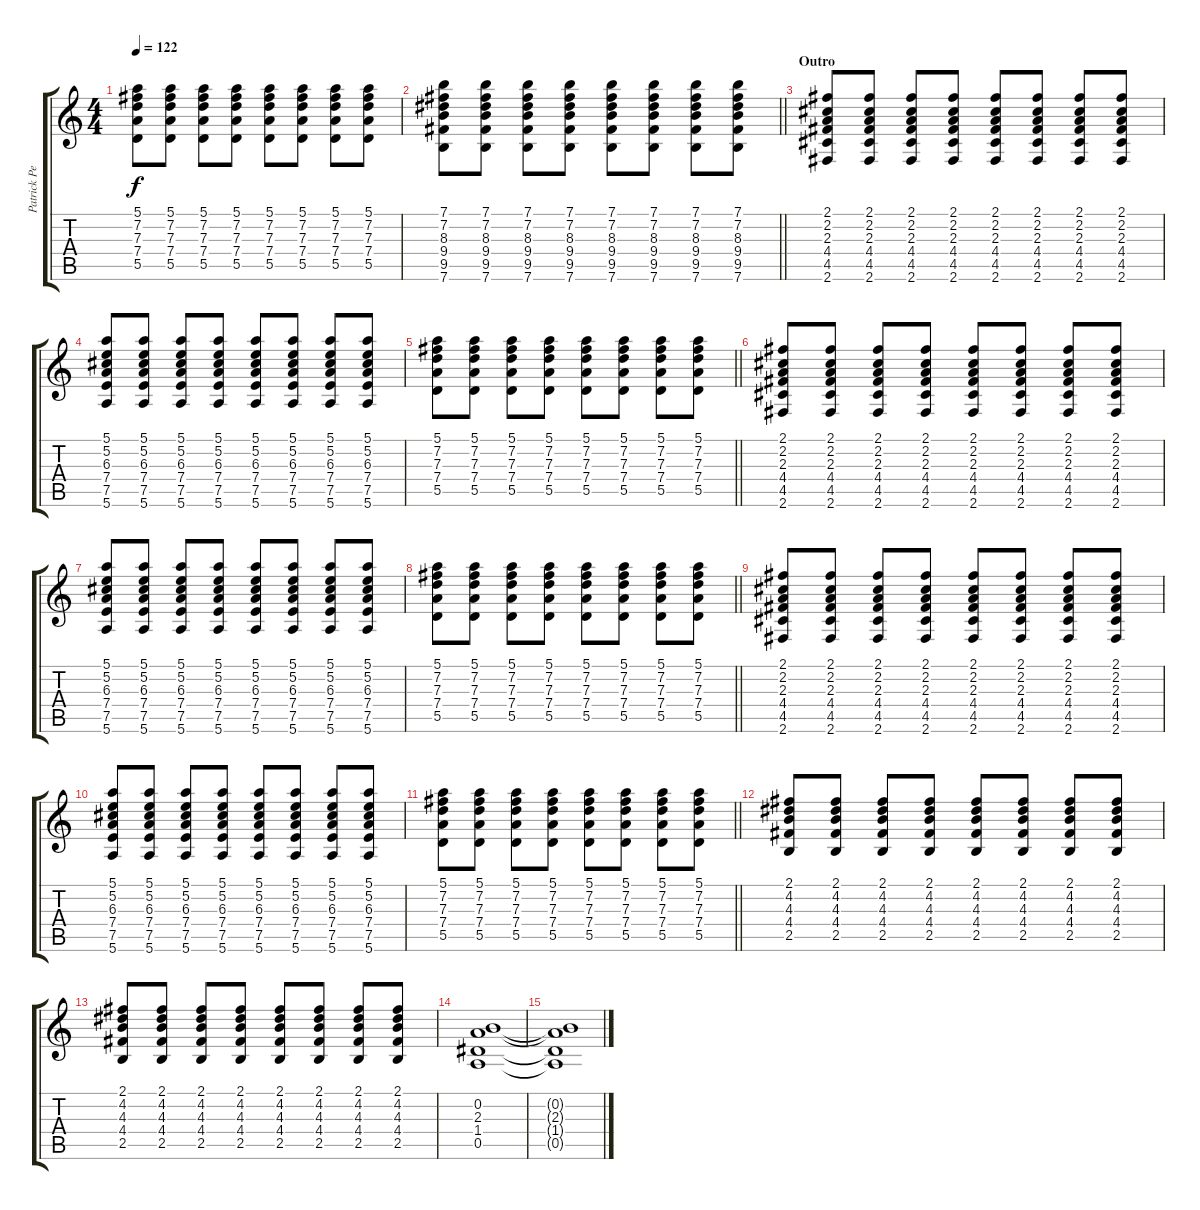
\track ("Patrick Pentland" "Patrick Pe") {instrument overdrivenguitar}
\staff {score tabs}
\tuning (E4 B3 G3 D3 A2 E2) {hide}
\ts (4 4)
\tempo 122
\clef g2
\ks c
(5.1 7.2 7.3 7.4 5.5).8{dy f} (5.1 7.2 7.3 7.4 5.5).8 (5.1 7.2 7.3 7.4 5.5).8 (5.1 7.2 7.3 7.4 5.5).8 (5.1 7.2 7.3 7.4 5.5).8 (5.1 7.2 7.3 7.4 5.5).8 (5.1 7.2 7.3 7.4 5.5).8 (5.1 7.2 7.3 7.4 5.5).8 |
\barLineRight lightlight
(7.1 7.2 8.3 9.4 9.5 7.6).8 (7.1 7.2 8.3 9.4 9.5 7.6).8 (7.1 7.2 8.3 9.4 9.5 7.6).8 (7.1 7.2 8.3 9.4 9.5 7.6).8 (7.1 7.2 8.3 9.4 9.5 7.6).8 (7.1 7.2 8.3 9.4 9.5 7.6).8 (7.1 7.2 8.3 9.4 9.5 7.6).8 (7.1 7.2 8.3 9.4 9.5 7.6).8 |
\section ("" "Outro")
(2.1 2.2 2.3 4.4 4.5 2.6).8 (2.1 2.2 2.3 4.4 4.5 2.6).8 (2.1 2.2 2.3 4.4 4.5 2.6).8 (2.1 2.2 2.3 4.4 4.5 2.6).8 (2.1 2.2 2.3 4.4 4.5 2.6).8 (2.1 2.2 2.3 4.4 4.5 2.6).8 (2.1 2.2 2.3 4.4 4.5 2.6).8 (2.1 2.2 2.3 4.4 4.5 2.6).8 |
(5.1 5.2 6.3 7.4 7.5 5.6).8 (5.1 5.2 6.3 7.4 7.5 5.6).8 (5.1 5.2 6.3 7.4 7.5 5.6).8 (5.1 5.2 6.3 7.4 7.5 5.6).8 (5.1 5.2 6.3 7.4 7.5 5.6).8 (5.1 5.2 6.3 7.4 7.5 5.6).8 (5.1 5.2 6.3 7.4 7.5 5.6).8 (5.1 5.2 6.3 7.4 7.5 5.6).8 |
\barLineRight lightlight
(5.1 7.2 7.3 7.4 5.5).8 (5.1 7.2 7.3 7.4 5.5).8 (5.1 7.2 7.3 7.4 5.5).8 (5.1 7.2 7.3 7.4 5.5).8 (5.1 7.2 7.3 7.4 5.5).8 (5.1 7.2 7.3 7.4 5.5).8 (5.1 7.2 7.3 7.4 5.5).8 (5.1 7.2 7.3 7.4 5.5).8 |
\section ("" "")
(2.1 2.2 2.3 4.4 4.5 2.6).8 (2.1 2.2 2.3 4.4 4.5 2.6).8 (2.1 2.2 2.3 4.4 4.5 2.6).8 (2.1 2.2 2.3 4.4 4.5 2.6).8 (2.1 2.2 2.3 4.4 4.5 2.6).8 (2.1 2.2 2.3 4.4 4.5 2.6).8 (2.1 2.2 2.3 4.4 4.5 2.6).8 (2.1 2.2 2.3 4.4 4.5 2.6).8 |
(5.1 5.2 6.3 7.4 7.5 5.6).8 (5.1 5.2 6.3 7.4 7.5 5.6).8 (5.1 5.2 6.3 7.4 7.5 5.6).8 (5.1 5.2 6.3 7.4 7.5 5.6).8 (5.1 5.2 6.3 7.4 7.5 5.6).8 (5.1 5.2 6.3 7.4 7.5 5.6).8 (5.1 5.2 6.3 7.4 7.5 5.6).8 (5.1 5.2 6.3 7.4 7.5 5.6).8 |
\barLineRight lightlight
(5.1 7.2 7.3 7.4 5.5).8 (5.1 7.2 7.3 7.4 5.5).8 (5.1 7.2 7.3 7.4 5.5).8 (5.1 7.2 7.3 7.4 5.5).8 (5.1 7.2 7.3 7.4 5.5).8 (5.1 7.2 7.3 7.4 5.5).8 (5.1 7.2 7.3 7.4 5.5).8 (5.1 7.2 7.3 7.4 5.5).8 |
\section ("" "")
(2.1 2.2 2.3 4.4 4.5 2.6).8 (2.1 2.2 2.3 4.4 4.5 2.6).8 (2.1 2.2 2.3 4.4 4.5 2.6).8 (2.1 2.2 2.3 4.4 4.5 2.6).8 (2.1 2.2 2.3 4.4 4.5 2.6).8 (2.1 2.2 2.3 4.4 4.5 2.6).8 (2.1 2.2 2.3 4.4 4.5 2.6).8 (2.1 2.2 2.3 4.4 4.5 2.6).8 |
(5.1 5.2 6.3 7.4 7.5 5.6).8 (5.1 5.2 6.3 7.4 7.5 5.6).8 (5.1 5.2 6.3 7.4 7.5 5.6).8 (5.1 5.2 6.3 7.4 7.5 5.6).8 (5.1 5.2 6.3 7.4 7.5 5.6).8 (5.1 5.2 6.3 7.4 7.5 5.6).8 (5.1 5.2 6.3 7.4 7.5 5.6).8 (5.1 5.2 6.3 7.4 7.5 5.6).8 |
\barLineRight lightlight
(5.1 7.2 7.3 7.4 5.5).8 (5.1 7.2 7.3 7.4 5.5).8 (5.1 7.2 7.3 7.4 5.5).8 (5.1 7.2 7.3 7.4 5.5).8 (5.1 7.2 7.3 7.4 5.5).8 (5.1 7.2 7.3 7.4 5.5).8 (5.1 7.2 7.3 7.4 5.5).8 (5.1 7.2 7.3 7.4 5.5).8 |
\section ("" "")
(2.1 4.2 4.3 4.4 2.5).8 (2.1 4.2 4.3 4.4 2.5).8 (2.1 4.2 4.3 4.4 2.5).8 (2.1 4.2 4.3 4.4 2.5).8 (2.1 4.2 4.3 4.4 2.5).8 (2.1 4.2 4.3 4.4 2.5).8 (2.1 4.2 4.3 4.4 2.5).8 (2.1 4.2 4.3 4.4 2.5).8 |
(2.1 4.2 4.3 4.4 2.5).8 (2.1 4.2 4.3 4.4 2.5).8 (2.1 4.2 4.3 4.4 2.5).8 (2.1 4.2 4.3 4.4 2.5).8 (2.1 4.2 4.3 4.4 2.5).8 (2.1 4.2 4.3 4.4 2.5).8 (2.1 4.2 4.3 4.4 2.5).8 (2.1 4.2 4.3 4.4 2.5).8 |
(0.2 2.3 1.4 0.5).1 |
(0.2{t} 2.3{t} 1.4{t} 0.5{t}).1
